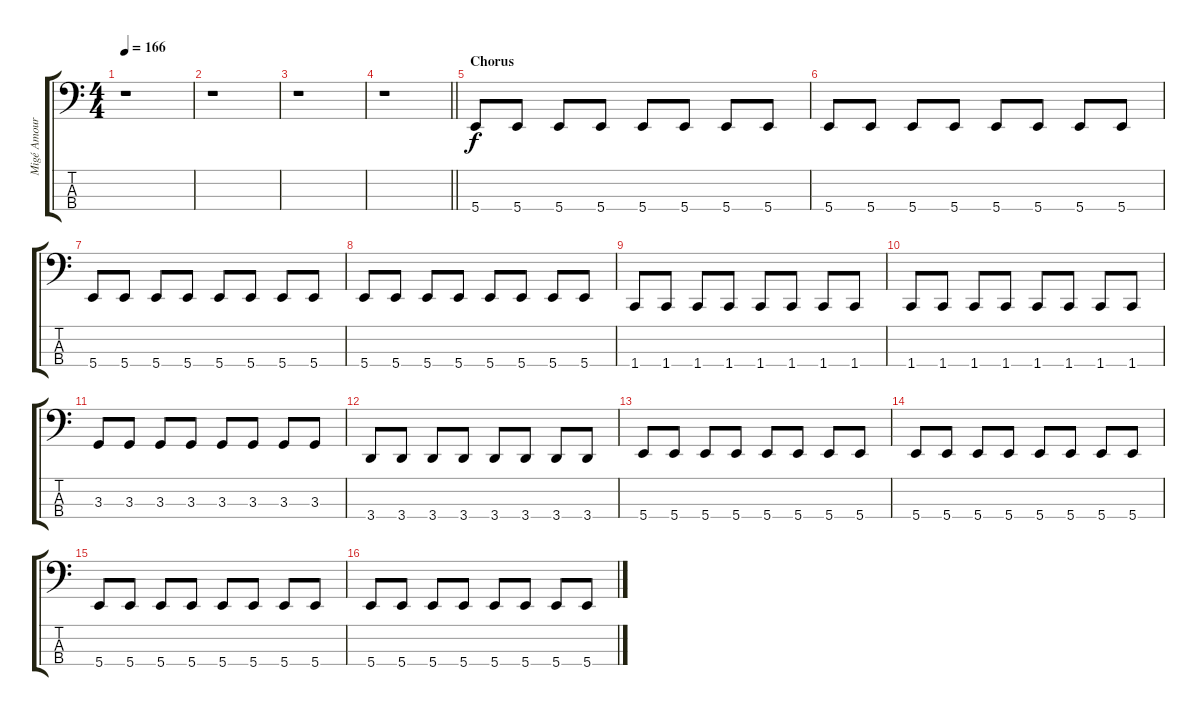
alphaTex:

\track ("Migé Amour (Bass)" "Migé Amour") {instrument electricbasspick}
\staff {score tabs}
\tuning (D2 A1 E1 B0) {hide}
\ts (4 4)
\tempo 166
\clef f4
\ks c
r.1{dy f} |
r.1 |
r.1 |
\barLineRight lightlight
r.1 |
\section ("" "Chorus")
5.4.8 5.4.8 5.4.8 5.4.8 5.4.8 5.4.8 5.4.8 5.4.8 |
5.4.8 5.4.8 5.4.8 5.4.8 5.4.8 5.4.8 5.4.8 5.4.8 |
5.4.8 5.4.8 5.4.8 5.4.8 5.4.8 5.4.8 5.4.8 5.4.8 |
5.4.8 5.4.8 5.4.8 5.4.8 5.4.8 5.4.8 5.4.8 5.4.8 |
1.4.8 1.4.8 1.4.8 1.4.8 1.4.8 1.4.8 1.4.8 1.4.8 |
1.4.8 1.4.8 1.4.8 1.4.8 1.4.8 1.4.8 1.4.8 1.4.8 |
3.3.8 3.3.8 3.3.8 3.3.8 3.3.8 3.3.8 3.3.8 3.3.8 |
3.4.8 3.4.8 3.4.8 3.4.8 3.4.8 3.4.8 3.4.8 3.4.8 |
5.4.8 5.4.8 5.4.8 5.4.8 5.4.8 5.4.8 5.4.8 5.4.8 |
5.4.8 5.4.8 5.4.8 5.4.8 5.4.8 5.4.8 5.4.8 5.4.8 |
5.4.8 5.4.8 5.4.8 5.4.8 5.4.8 5.4.8 5.4.8 5.4.8 |
5.4.8 5.4.8 5.4.8 5.4.8 5.4.8 5.4.8 5.4.8 5.4.8
